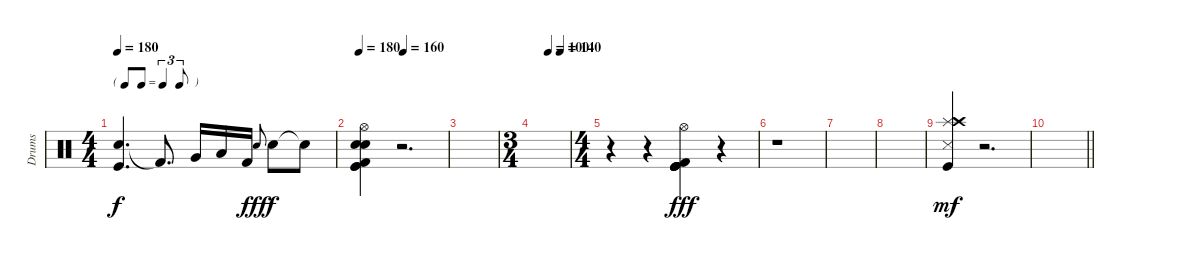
\track ("Drums" "Drums") {instrument percussion}
\staff {score}
\articulation defaults
\ts (4 4)
\tf triplet8th
\tempo 180
\clef neutral
\ks c
("Snare (hit)"{t} "Kick (hit)"{t}).4{d dy f} "Kick (hit) 2"{t}.8{d} "Very Low Tom (hit)".16 "Low Floor Tom (hit)".16 "Kick (hit) 2".16 "Electric Snare (hit)".8{gr onbeat dy fff} "Electric Snare (hit)".8{dy f} "Snare (hit)"{t}.8 |
\tempo 180
\tempo (160 0.5)
("Kick (hit) 2" "Kick (hit)" "Kick (hit)" "Hi-Hat (open)" "Snare (hit)" "Electric Snare (hit)").4 r.2{d} |
|
\ts (3 4)
\tempo (100 0.4166666666666667)
\tempo (140 0.75)
|
\ts (4 4)
r.4 r.4 ("Kick (hit) 2" "Kick (hit)" "Kick (hit)" "Hi-Hat (open)" "Kick (hit)" "Kick (hit)").4{dy fff} r.4 |
r.1 |
|
|
("Splash (hit)" "Crash high (hit)" "Metronome (hit)" "Kick (hit)").4{dy mf} r.2{d} |
\barLineRight lightlight
